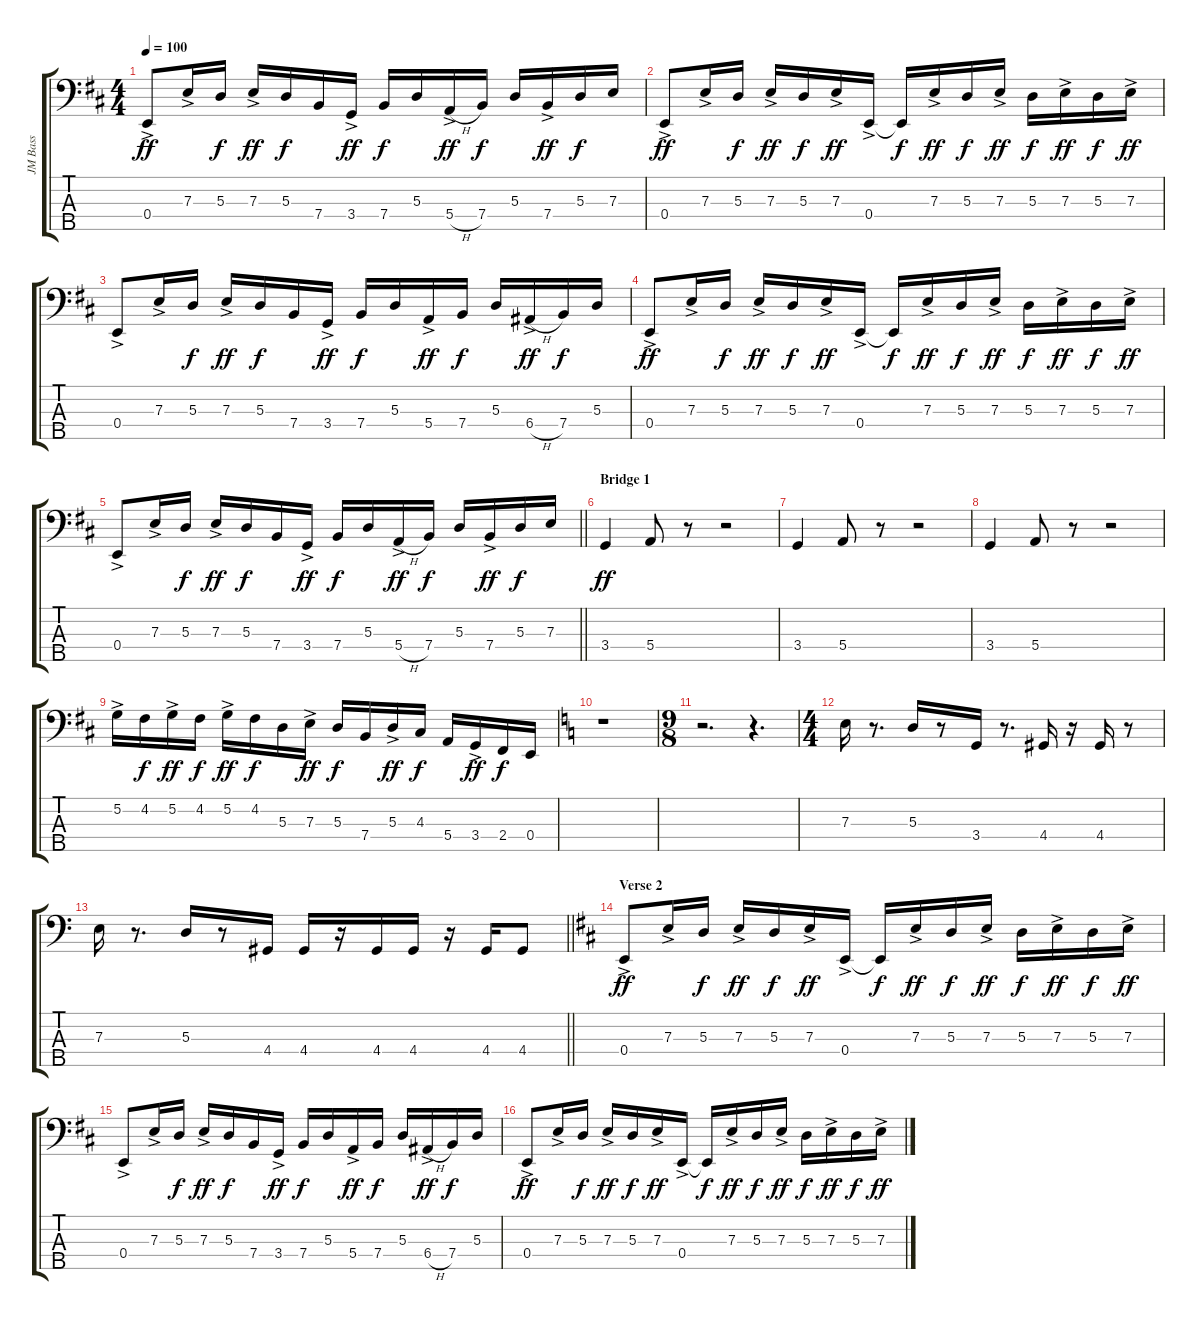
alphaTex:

\track ("JM Bass" "JM Bass") {instrument electricbassfinger}
\staff {score tabs}
\tuning (G2 D2 A1 E1 B0) {hide}
\ts (4 4)
\tempo 100
\clef f4
\ks d
0.4{ac}.8{dy ff} 7.3{ac}.16 5.3.16{dy f} 7.3{ac}.16{dy ff} 5.3.16{dy f} 7.4.16 3.4{ac}.16{dy ff} 7.4.16{dy f} 5.3.16 5.4{h ac}.16{dy ff} 7.4.16{dy f} 5.3.16 7.4{ac}.16{dy ff} 5.3.16{dy f} 7.3.16 |
0.4{ac}.8{dy ff} 7.3{ac}.16 5.3.16{dy f} 7.3{ac}.16{dy ff} 5.3.16{dy f} 7.3{ac}.16{dy ff} 0.4{ac}.16 0.4{t}.16{dy f} 7.3{ac}.16{dy ff} 5.3.16{dy f} 7.3{ac}.16{dy ff} 5.3.16{dy f} 7.3{ac}.16{dy ff} 5.3.16{dy f} 7.3{ac}.16{dy ff} |
0.4{ac}.8 7.3{ac}.16 5.3.16{dy f} 7.3{ac}.16{dy ff} 5.3.16{dy f} 7.4.16 3.4{ac}.16{dy ff} 7.4.16{dy f} 5.3.16 5.4{ac}.16{dy ff} 7.4.16{dy f} 5.3.16 6.4{h ac}.16{dy ff} 7.4.16{dy f} 5.3.16 |
0.4{ac}.8{dy ff} 7.3{ac}.16 5.3.16{dy f} 7.3{ac}.16{dy ff} 5.3.16{dy f} 7.3{ac}.16{dy ff} 0.4{ac}.16 0.4{t}.16{dy f} 7.3{ac}.16{dy ff} 5.3.16{dy f} 7.3{ac}.16{dy ff} 5.3.16{dy f} 7.3{ac}.16{dy ff} 5.3.16{dy f} 7.3{ac}.16{dy ff} |
\barLineRight lightlight
0.4{ac}.8 7.3{ac}.16 5.3.16{dy f} 7.3{ac}.16{dy ff} 5.3.16{dy f} 7.4.16 3.4{ac}.16{dy ff} 7.4.16{dy f} 5.3.16 5.4{h ac}.16{dy ff} 7.4.16{dy f} 5.3.16 7.4{ac}.16{dy ff} 5.3.16{dy f} 7.3.16 |
\section ("" "Bridge 1")
3.4.4{dy ff} 5.4.8 r.8 r.2 |
3.4.4 5.4.8 r.8 r.2 |
3.4.4 5.4.8 r.8 r.2 |
5.2{ac}.16 4.2.16{dy f} 5.2{ac}.16{dy ff} 4.2.16{dy f} 5.2{ac}.16{dy ff} 4.2.16{dy f} 5.3.16 7.3{ac}.16{dy ff} 5.3.16{dy f} 7.4.16 5.3{ac}.16{dy ff} 4.3.16{dy f} 5.4.16 3.4{ac}.16{dy ff} 2.4.16{dy f} 0.4.16 |
\ks c
r.1 |
\ts (9 8)
r.2{d} r.4{d} |
\ts (4 4)
7.3.16 r.8{d} 5.3.16 r.8 3.4.16 r.8{d} 4.4.16 r.16 4.4.16 r.8 |
\barLineRight lightlight
7.3.16 r.8{d} 5.3.16 r.8 4.4.16 4.4.16 r.16 4.4.16 4.4.16 r.16 4.4.16 4.4.8 |
\section ("" "Verse 2")
\ks d
0.4{ac}.8{dy ff} 7.3{ac}.16 5.3.16{dy f} 7.3{ac}.16{dy ff} 5.3.16{dy f} 7.3{ac}.16{dy ff} 0.4{ac}.16 0.4{t}.16{dy f} 7.3{ac}.16{dy ff} 5.3.16{dy f} 7.3{ac}.16{dy ff} 5.3.16{dy f} 7.3{ac}.16{dy ff} 5.3.16{dy f} 7.3{ac}.16{dy ff} |
0.4{ac}.8 7.3{ac}.16 5.3.16{dy f} 7.3{ac}.16{dy ff} 5.3.16{dy f} 7.4.16 3.4{ac}.16{dy ff} 7.4.16{dy f} 5.3.16 5.4{ac}.16{dy ff} 7.4.16{dy f} 5.3.16 6.4{h ac}.16{dy ff} 7.4.16{dy f} 5.3.16 |
0.4{ac}.8{dy ff} 7.3{ac}.16 5.3.16{dy f} 7.3{ac}.16{dy ff} 5.3.16{dy f} 7.3{ac}.16{dy ff} 0.4{ac}.16 0.4{t}.16{dy f} 7.3{ac}.16{dy ff} 5.3.16{dy f} 7.3{ac}.16{dy ff} 5.3.16{dy f} 7.3{ac}.16{dy ff} 5.3.16{dy f} 7.3{ac}.16{dy ff}
